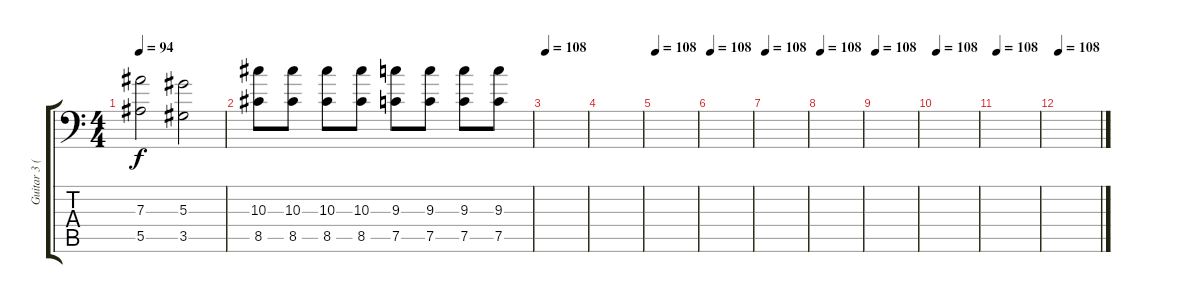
\track ("Guitar 3 (Right-Center)" "Guitar 3 (") {instrument distortionguitar}
\staff {score tabs}
\tuning (C4 G3 Eb3 Bb2 F2 Bb1) {hide}
\ts (4 4)
\tempo 94
\clef f4
\ks c
(7.3 5.5).2{dy f} (5.3 3.5).2 |
(10.3 8.5).8 (10.3 8.5).8 (10.3 8.5).8 (10.3 8.5).8 (9.3 7.5).8 (9.3 7.5).8 (9.3 7.5).8 (9.3 7.5).8 |
\tempo 108
|
|
\tempo 108
|
\tempo 108
|
\tempo 108
|
\tempo 108
|
\tempo 108
|
\tempo 108
|
\tempo 108
|
\tempo 108
